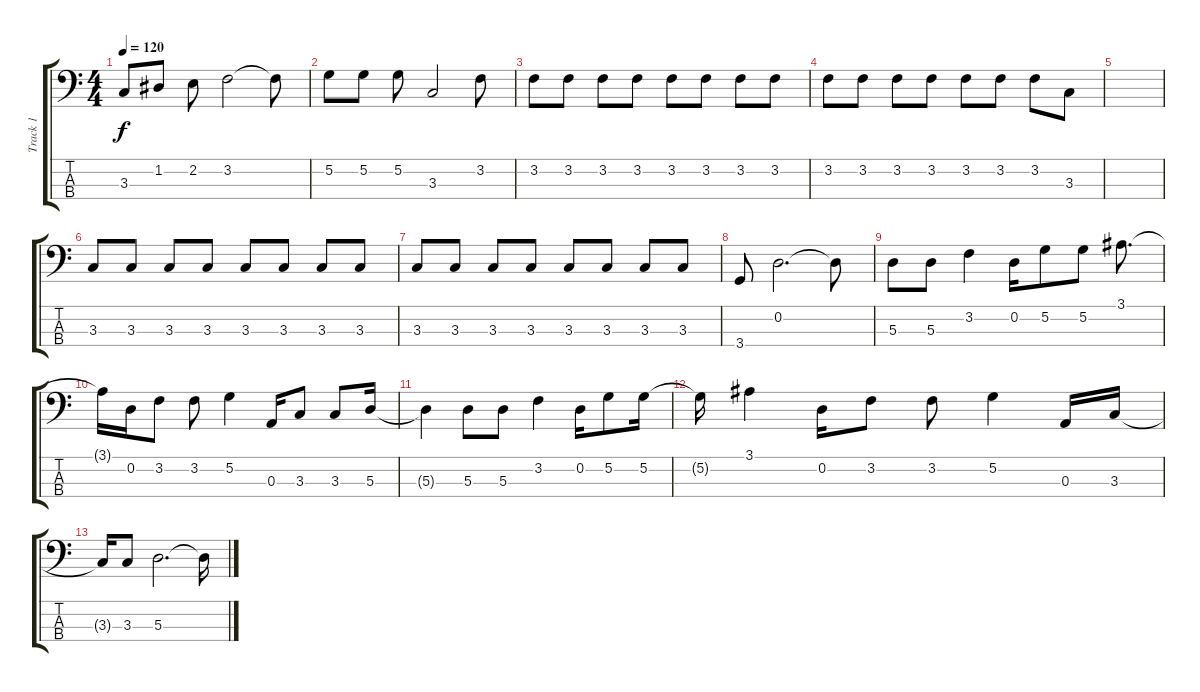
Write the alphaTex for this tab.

\track ("Track 1" "Track 1") {instrument electricbassfinger}
\staff {score tabs}
\tuning (G2 D2 A1 E1) {hide}
\ts (4 4)
\tempo 120
\clef f4
\ks c
3.3.8{dy f} 1.2.8 2.2.8 3.2.2 3.2{t}.8 |
5.2.8 5.2.8 5.2.8 3.3.2 3.2.8 |
3.2.8 3.2.8 3.2.8 3.2.8 3.2.8 3.2.8 3.2.8 3.2.8 |
3.2.8 3.2.8 3.2.8 3.2.8 3.2.8 3.2.8 3.2.8 3.3.8 |
|
3.3.8 3.3.8 3.3.8 3.3.8 3.3.8 3.3.8 3.3.8 3.3.8 |
3.3.8 3.3.8 3.3.8 3.3.8 3.3.8 3.3.8 3.3.8 3.3.8 |
3.4.8 0.2.2{d} 0.2{t}.8 |
5.3.8 5.3.8 3.2.4 0.2.16 5.2.8 5.2.8 3.1.8{d} |
3.1{t}.16 0.2.16 3.2.8 3.2.8 5.2.4 0.3.16 3.3.8 3.3.8 5.3.16 |
5.3{t}.4 5.3.8 5.3.8 3.2.4 0.2.16 5.2.8 5.2.16 |
5.2{t}.16 3.1.4 0.2.16 3.2.8 3.2.8 5.2.4 0.3.16 3.3.16 |
3.3{t}.16 3.3.8 5.3.2{d} 5.3{t}.16
